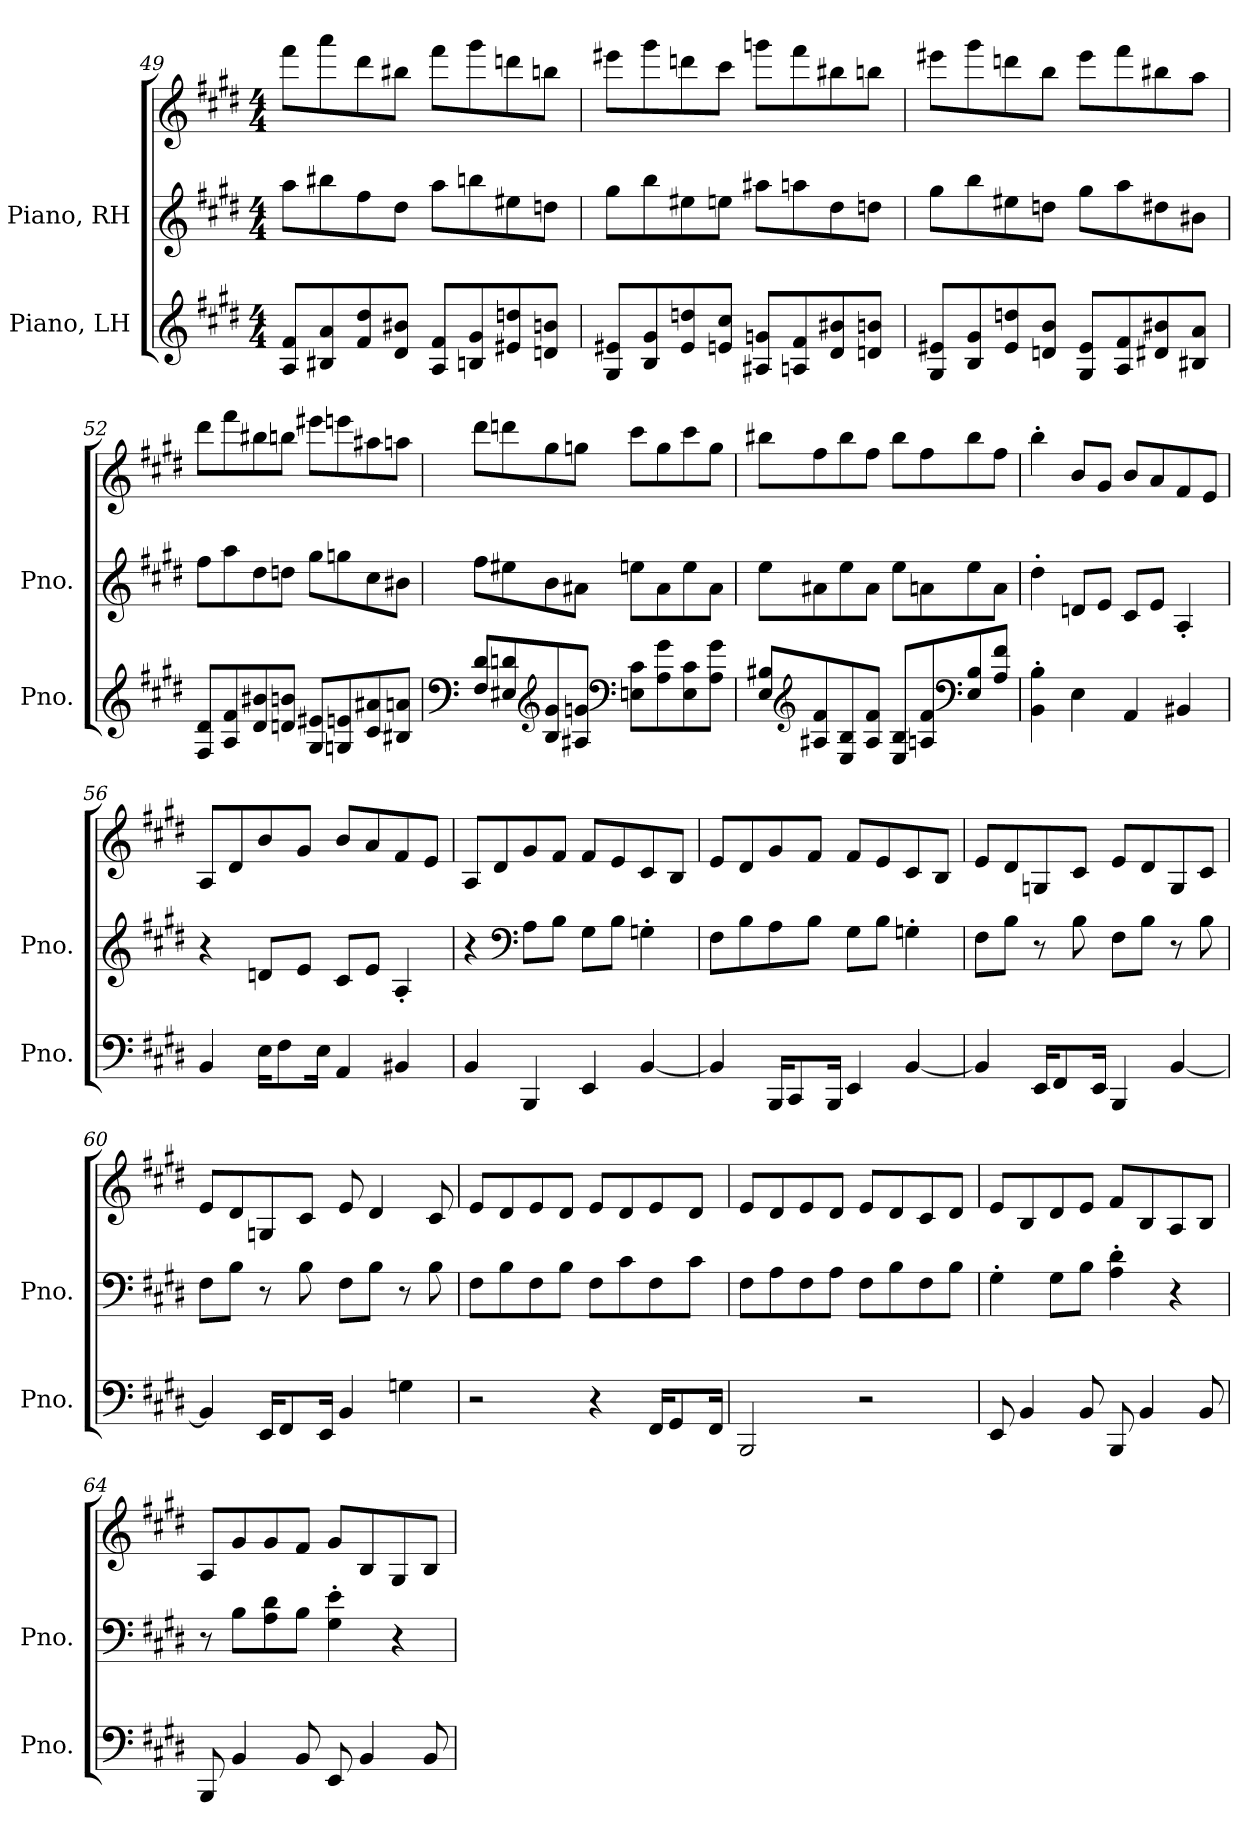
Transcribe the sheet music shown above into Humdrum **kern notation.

**kern	**kern	**kern
*part2	*part1	*part1
*staff3	*staff2	*staff1
*I"Piano, LH	*I"Piano, RH	*
*I'Pno.	*I'Pno.	*
*clefG2	*clefG2	*clefG2
*k[f#c#g#d#]	*k[f#c#g#d#]	*k[f#c#g#d#]
*M4/4	*M4/4	*M4/4
=49	=49	=49
8A/ 8f#/L	8aa\L	8fff#\L
8B#X/ 8a/	8bb#X\	8aaa\
8f#/ 8dd#/	8ff#\	8ddd#\
8d#/ 8b#X/J	8dd#\J	8bb#X\J
8A/ 8f#/L	8aa\L	8fff#\L
8Bn/ 8g#/	8bbn\	8ggg#\
8e#X/ 8ddn/	8ee#X\	8dddn\
8dn/ 8bn/J	8ddn\J	8bbn\J
!!LO:LB:g=z
=50	=50	=50
8G#/ 8e#X/L	8gg#\L	8eee#X\L
8B/ 8g#/	8bb\	8ggg#\
8e#/ 8ddn/	8ee#X\	8dddn\
8en/ 8cc#/J	8een\J	8ccc#\J
8A#X/ 8gn/L	8aa#X\L	8gggn\L
8An/ 8f#/	8aan\	8fff#\
8d#/ 8b#X/	8dd#\	8bb#X\
8dn/ 8bn/J	8ddn\J	8bbn\J
=51	=51	=51
8G#/ 8e#X/L	8gg#\L	8eee#X\L
8B/ 8g#/	8bb\	8ggg#\
8e#/ 8ddn/	8ee#X\	8dddn\
8dn/ 8b/J	8ddn\J	8bb\J
8G#/ 8e#/L	8gg#\L	8eee#\L
8A/ 8f#/	8aa\	8fff#\
8d#X/ 8b#X/	8dd#X\	8bb#X\
8B#X/ 8a/J	8b#X\J	8aa\J
!!LO:LB:g=z
=52	=52	=52
8F#/ 8d#/L	8ff#\L	8ddd#\L
8A/ 8f#/	8aa\	8fff#\
8d#/ 8b#X/	8dd#\	8bb#X\
8dn/ 8bn/J	8ddn\J	8bbn\J
8G#/ 8e#X/L	8gg#\L	8eee#X\L
8Gn/ 8en/	8ggn\	8eeen\
8c#/ 8a#X/	8cc#\	8aa#X\
8B#X/ 8an/J	8b#X\J	8aan\J
=53	=53	=53
*clefF4	*	*
8F#/ 8d#/L	8ff#\L	8ddd#\L
8E#X/ 8dn/	8ee#X\	8dddn\
*clefG2	*	*
8B/ 8g#/	8b\	8gg#\
8A#X/ 8gn/J	8a#X\J	8ggn\J
*clefF4	*	*
8En\ 8c#\L	8een\L	8ccc#\L
8A#\ 8g\	8a#\	8gg\
8E\ 8c#\	8ee\	8ccc#\
8A#\ 8g\J	8a#\J	8gg\J
!!LO:LB:g=z
=54	=54	=54
8E/ 8B#X/L	8ee\L	8bb#X\L
*clefG2	*	*
8A#X/ 8f#/	8a#X\	8ff#\
8E/ 8B#/	8ee\	8bb#\
8A#/ 8f#/J	8a#\J	8ff#\J
8E/ 8B#/L	8ee\L	8bb#\L
8An/ 8f#/	8an\	8ff#\
*clefF4	*	*
8E/ 8B#/	8ee\	8bb#\
8A/ 8f#/J	8a\J	8ff#\J
=55	=55	=55
4BB\' 4B\'	4dd#'\	4bb'\
4E\	8dn/L	8b/L
.	8e/J	8g#/J
4AA/	8c#/L	8b/L
.	8e/J	8a/
4BB#X/	4A'/	8f#/
.	.	8e/J
=56	=56	=56
4BB/	4r	8A/L
.	.	8d#/
16E\KL	8dn/L	8b/
8F#\	.	.
.	8e/J	8g#/J
16E\Jk	.	.
4AA/	8c#/L	8b/L
.	8e/J	8a/
4BB#X/	4A'/	8f#/
.	.	8e/J
!!LO:PB:g=z
=57	=57	=57
4BB/	4r	8A/L
.	.	8d#/
*	*clefF4	*
4BBB/	8A\L	8g#/
.	8B\J	8f#/J
4EE/	8G#\L	8f#/L
.	8B\J	8e/
[4BB/	4Gn'\	8c#/
.	.	8B/J
=58	=58	=58
4BB/]	8F#\L	8e/L
.	8B\	8d#/
16BBB/KL	8A\	8g#/
8CC#/	.	.
.	8B\J	8f#/J
16BBB/Jk	.	.
4EE/	8G#\L	8f#/L
.	8B\J	8e/
[4BB/	4Gn'\	8c#/
.	.	8B/J
=59	=59	=59
4BB/]	8F#\L	8e/L
.	8B\J	8d#/
16EE/KL	8r	8Gn/
8FF#/	.	.
.	8B\	8c#/J
16EE/Jk	.	.
4BBB/	8F#\L	8e/L
.	8B\J	8d#/
[4BB/	8r	8G/
.	8B\	8c#/J
!!LO:LB:g=z
=60	=60	=60
4BB/]	8F#\L	8e/L
.	8B\J	8d#/
16EE/KL	8r	8Gn/
8FF#/	.	.
.	8B\	8c#/J
16EE/Jk	.	.
4BB/	8F#\L	8e/
.	8B\J	4d#/
4Gn\	8r	.
.	8B\	8c#/
=61	=61	=61
2r	8F#\L	8e/L
.	8B\	8d#/
.	8F#\	8e/
.	8B\J	8d#/J
4r	8F#\L	8e/L
.	8c#\	8d#/
16FF#/KL	8F#\	8e/
8GG#/	.	.
.	8c#\J	8d#/J
16FF#/Jk	.	.
=62	=62	=62
2BBB/	8F#\L	8e/L
.	8A\	8d#/
.	8F#\	8e/
.	8A\J	8d#/J
2r	8F#\L	8e/L
.	8B\	8d#/
.	8F#\	8c#/
.	8B\J	8d#/J
=63	=63	=63
8EE/	4G#'\	8e/L
4BB/	.	8B/
.	8G#\L	8d#/
8BB/	8B\J	8e/J
8BBB/	4A\' 4d#\'	8f#/L
4BB/	.	8B/
.	4r	8A/
8BB/	.	8B/J
!!LO:LB:g=z
=64	=64	=64
8BBB/	8r	8A/L
4BB/	8B\L	8g#/
.	8A\ 8d#\	8g#/
8BB/	8B\J	8f#/J
8EE/	4G#\' 4e\'	8g#/L
4BB/	.	8B/
.	4r	8G#/
8BB/	.	8B/J
=	=	=
*-	*-	*-
